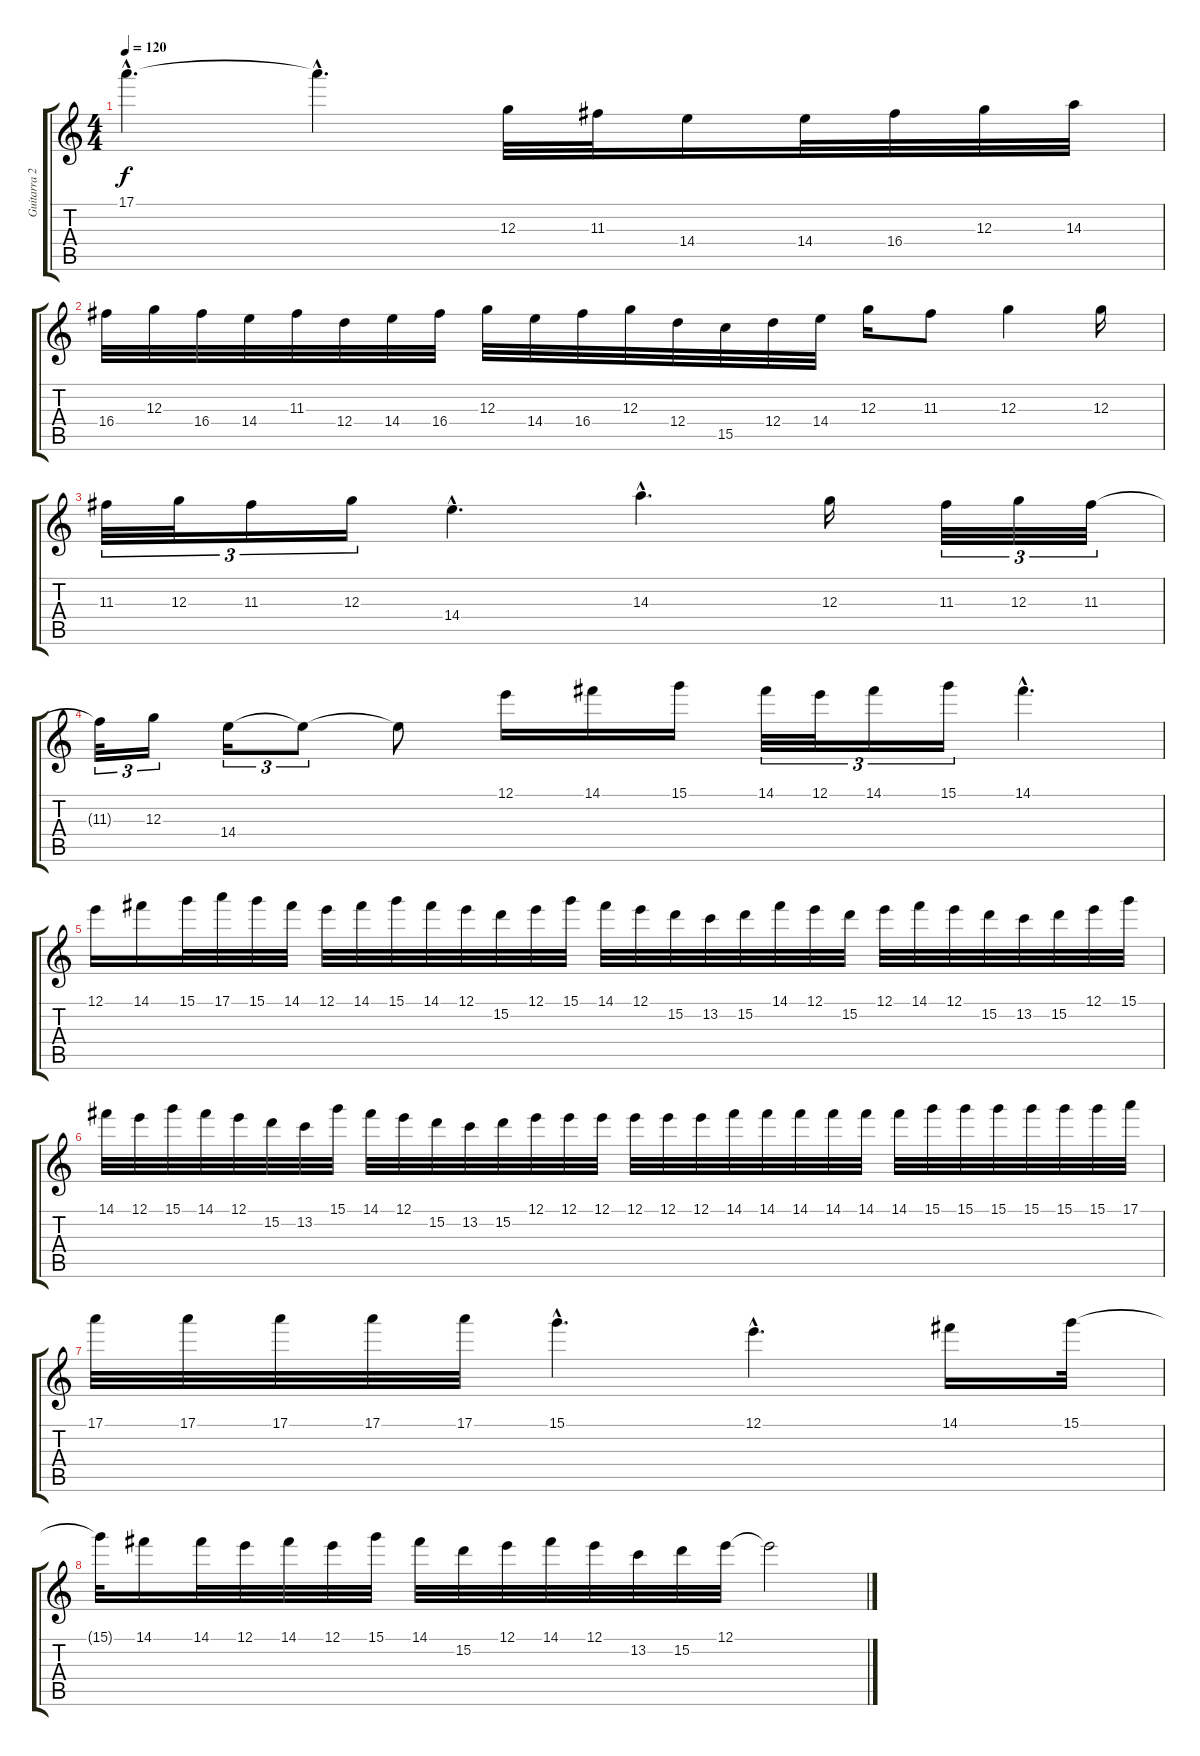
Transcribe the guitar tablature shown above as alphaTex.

\track ("Guitarra 2 - Solo" "Guitarra 2") {instrument overdrivenguitar}
\staff {score tabs}
\tuning (E4 B3 G3 D3 A2 E2) {hide}
\ts (4 4)
\tempo 120
\clef g2
\ks c
17.1{hac t}.4{d dy f} 17.1{hac t}.4{d} 12.3.32 11.3.32 14.4.16 14.4.32 16.4.32 12.3.32 14.3.32 |
16.4.32 12.3.32 16.4.32 14.4.32 11.3.32 12.4.32 14.4.32 16.4.32 12.3.32 14.4.32 16.4.32 12.3.32 12.4.32 15.5.32 12.4.32 14.4.32 12.3.16 11.3.8 12.3.4 12.3.16 |
11.3.32{tu (3 2)} 12.3.32{tu (3 2)} 11.3.16{tu (3 2)} 12.3.16{tu (3 2)} 14.4{hac}.4{d} 14.3{hac}.4{d} 12.3.16 11.3.32{tu (3 2)} 12.3.32{tu (3 2)} 11.3.32{tu (3 2)} |
11.3{t}.32{tu (3 2)} 12.3.16{tu (3 2)} 14.4.16{tu (3 2)} 14.4{t}.8{tu (3 2)} 14.4{t}.8 12.1.16 14.1.16 15.1.16 14.1.32{tu (3 2)} 12.1.32{tu (3 2)} 14.1.16{tu (3 2)} 15.1.16{tu (3 2)} 14.1{hac}.4{d} |
12.1.16 14.1.16 15.1.32 17.1.32 15.1.32 14.1.32 12.1.32 14.1.32 15.1.32 14.1.32 12.1.32 15.2.32 12.1.32 15.1.32 14.1.32 12.1.32 15.2.32 13.2.32 15.2.32 14.1.32 12.1.32 15.2.32 12.1.32 14.1.32 12.1.32 15.2.32 13.2.32 15.2.32 12.1.32 15.1.32 |
14.1.32 12.1.32 15.1.32 14.1.32 12.1.32 15.2.32 13.2.32 15.1.32 14.1.32 12.1.32 15.2.32 13.2.32 15.2.32 12.1.32 12.1.32 12.1.32 12.1.32 12.1.32 12.1.32 14.1.32 14.1.32 14.1.32 14.1.32 14.1.32 14.1.32 15.1.32 15.1.32 15.1.32 15.1.32 15.1.32 15.1.32 17.1.32 |
17.1.32 17.1.32 17.1.32 17.1.32 17.1.32 15.1{hac}.4{d} 12.1{hac}.4{d} 14.1.16 15.1.32 |
15.1{t}.32 14.1.16 14.1.32 12.1.32 14.1.32 12.1.32 15.1.32 14.1.32 15.2.32 12.1.32 14.1.32 12.1.32 13.2.32 15.2.32 12.1.32 12.1{t}.2
